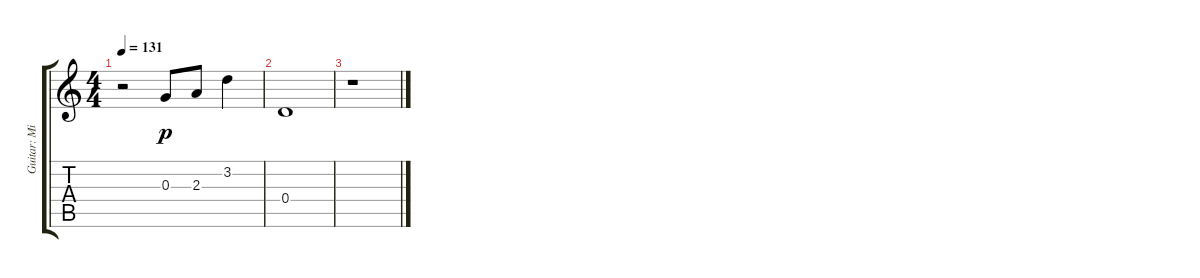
\track ("Guitar: Mick Ralphs" "Guitar: Mi") {instrument electricguitarjazz}
\staff {score tabs}
\tuning (E4 B3 G3 D3 A2 E2) {hide}
\ts (4 4)
\tempo 131
\clef g2
\ks c
r.2{dy f} 0.3.8{dy p volume 10} 2.3.8 3.2.4{volume 9} |
0.4.1{volume 8} |
r.1
